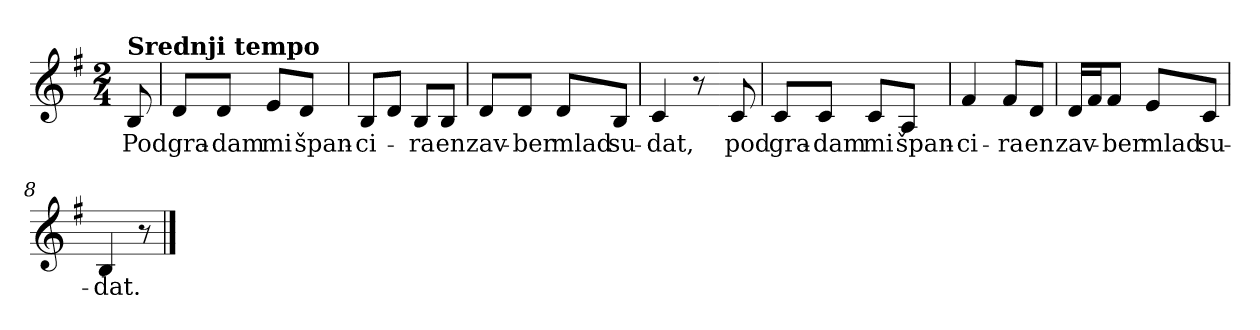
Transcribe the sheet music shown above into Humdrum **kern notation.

**kern	**text
*part1	*part1
*staff1	*staff1
*clefG2	*
*k[f#]	*
*G:	*
*M2/4	*
=	=
!LO:TX:a:B:t=Srednji tempo	!
8B/	Pod
=1	=1
8d/L	gra-
8d/J	-dam
8e/L	mi
8d/J	špan-
=2	=2
8B/L	-ci-
8d/J	.
8B/L	-ra
8B/J	en
=3	=3
8d/L	zav-
8d/J	-ber
8d/L	mlad
8B/J	su-
=4	=4
4c/	-dat,
8r	.
!!LO:LB:g=z
=4X1-	=4X1-
8c/	pod
=5	=5
8c/L	gra-
8c/J	-dam
8c/L	mi
8A/J	špan-
=6	=6
4f#/	-ci-
8f#/L	-ra
8d/J	en
=7	=7
16d/LL	zav-
16f#/J	.
8f#/J	-ber
8e/L	mlad
8c/J	su-
=8	=8
4B/	-dat.
8r	.
==	==
*-	*-
